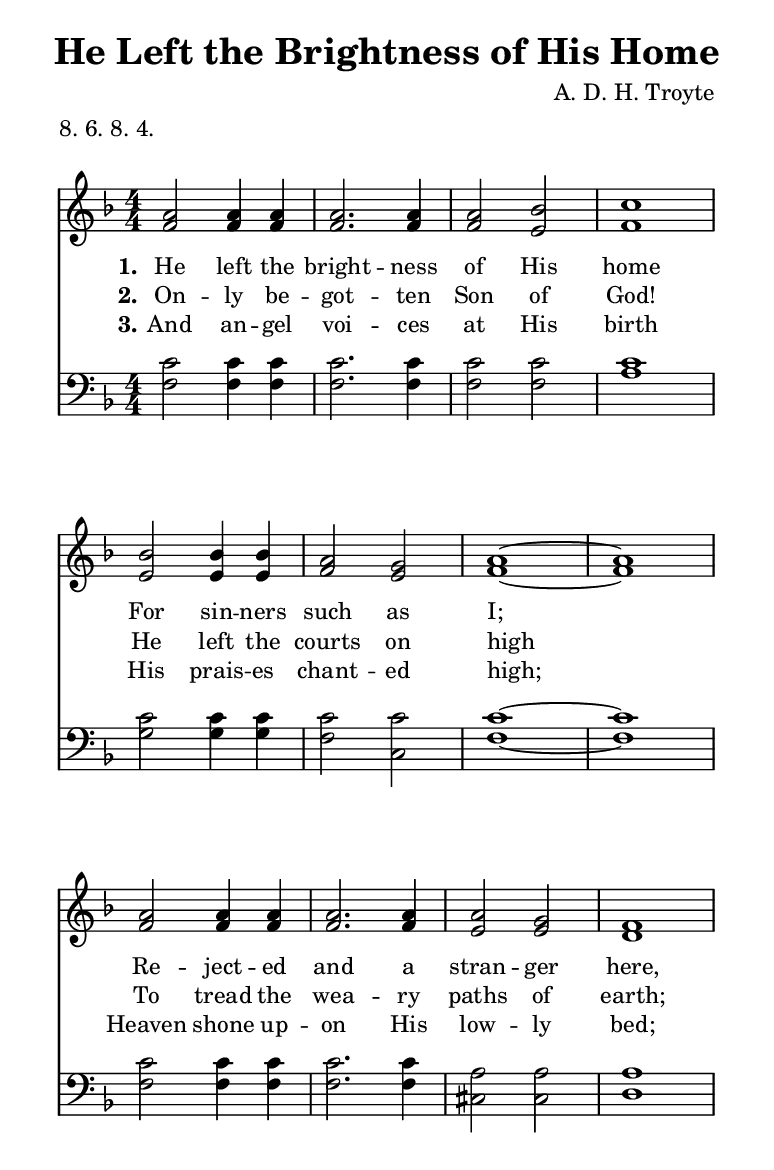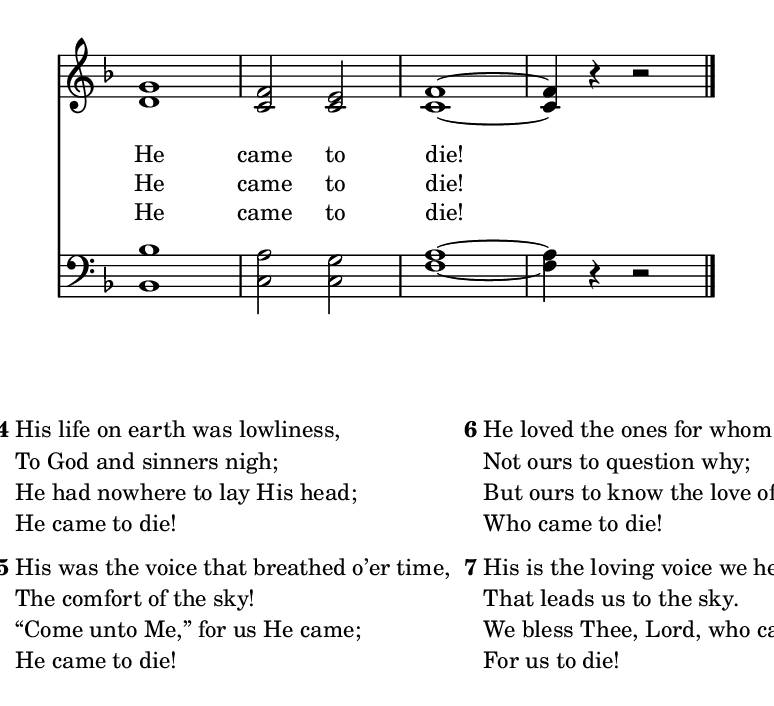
\include "common/global.ily"
\paper {
  \include "common/paper.ily"
  %ragged-bottom = ##t
  ragged-last-bottom = ##t
  %systems-per-page = ##f
  %page-count = ##f
  system-count = #(cond (is-eogsized 2) (#t #f))
}

\header{
  hymnnumber = "137"
  title = "He Left the Brightness of His Home"
  tunename = "Troyte (Adapted)" % original says "Troyte. Adpt."
  meter = "8. 6. 8. 4."
  %poet = ""
  composer = "A. D. H. Troyte"
  %copyright = ""
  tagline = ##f
}

% for fermata in MIDI
ta = { \tempo 2=80 }
tb = { \tempo 2=40 }

patternAA = { c2 c4 c4 | c2. c4 | c2 c2 | c1 }
patternBA = { c2 c4 c4 | c2 c2 | c1 ~ | c1 }
patternCA = { c1 | c2 c2 | c1 ~ | c4 c4 c2 }

global = {
  \include "common/overrides.ily"
  \override Staff.TimeSignature.style = #'numbered
  \time 4/4
  \override Score.MetronomeMark.transparent = ##t % hide all fermata changes too
  \ta
  \key f \major
  %\partial 4
  \autoBeamOff
}

notesSoprano = {
\global
\relative c'' {

  \changePitch \patternAA { a a a | a a | a bes | c }
  \changePitch \patternBA { bes bes bes | a g | a | a }
  \changePitch \patternAA { a a a | a a | a g | f }
  \changePitch \patternCA { g | f e | f f r r }

  \bar "|."

}
}

notesAlto = {
\global
\relative e' {

  \changePitch \patternAA { f f f | f f | f e | f }
  \changePitch \patternBA { e e e | f e | f | f }
  \changePitch \patternAA { f f f | f f | e e | d }
  \changePitch \patternCA { d | c c | c | c r r }

}
}

notesTenor = {
\global
\relative a {

  \changePitch \patternAA { c c c | c c | c c | c }
  \changePitch \patternBA { c c c | c c | c | c }
  \changePitch \patternAA { c c c | c c | a a | a }
  \changePitch \patternCA { bes | a g | a | a r r }

}
}

notesBass = {
\global
\relative f {

  \changePitch \patternAA { f f f | f f | f f | a }
  \changePitch \patternBA { g g g | f c | f | f }
  \changePitch \patternAA { f f f | f f | cis cis | d }
  \changePitch \patternCA { bes | c c | f | f r r }

}
}

wordsA = \lyricmode {
\set stanza = "1."

He left the bright -- ness of His home
For sin -- ners such as I;
Re -- ject -- ed and a stran -- ger here,
He came to die!

}

wordsB = \lyricmode {
\set stanza = "2."

On -- ly be -- got -- ten Son of God!
He left the courts on high
To tread the wea -- ry paths of earth;
He came to die!

}

wordsC = \lyricmode {
\set stanza = "3."

And an -- gel voi -- ces at His birth
His prais -- es chant -- ed high;
Heaven shone up -- on His low -- ly bed;
He came to die!

}

wordsD = \markuplist {

\line { His life on earth was lowliness, }
\line { To God and sinners nigh; }
\line { He had nowhere to lay His head; }
\line { He came to die! }

}

wordsE = \markuplist {

\line { His was the voice that breathed o’er time, }
\line { The comfort of the sky! }
\line { “Come unto Me,” for us He came; }
\line { He came to die! }

}

wordsF = \markuplist {

\line { He loved the ones for whom He died— }
\line { Not ours to question why; }
\line { But ours to know the love of Him, }
\line { Who came to die! }

}

wordsG = \markuplist {

\line { His is the loving voice we hear }
\line { That leads us to the sky. }
\line { We bless Thee, Lord, who came to earth }
\line { For us to die! }

}

\score {
  \context ChoirStaff <<
    \context Staff = upper <<
      \set Staff.autoBeaming = ##f
      \set ChoirStaff.systemStartDelimiter = #'SystemStartBar
      \set ChoirStaff.printPartCombineTexts = ##f
      \partcombine #'(2 . 9) \notesSoprano \notesAlto
      \context NullVoice = sopranos { \voiceOne << \notesSoprano >> }
      \context NullVoice = altos { \voiceTwo << \notesAlto >> }
      \context Lyrics = one   \lyricsto sopranos \wordsA
      \context Lyrics = two   \lyricsto sopranos \wordsB
      \context Lyrics = three \lyricsto sopranos \wordsC
    >>
    \context Staff = men <<
      \set Staff.autoBeaming = ##f
      \clef bass
      \set ChoirStaff.printPartCombineTexts = ##f
      \partcombine #'(2 . 9) \notesTenor \notesBass
      \context NullVoice = tenors { \voiceOne << \notesTenor >> }
      \context NullVoice = basses { \voiceTwo << \notesBass >> }
    >>
  >>
  \layout {
    \include "common/layout.ily"
  }
  \midi{
    \include "common/midi.ily"
  }
}

\noPageBreak

\markup { \fill-line {
  \hspace #0.1
  \column {
  \line{ \bold 4 \column { \wordsD } } \combine \null \vspace #0.4
  \line{ \bold 5 \column { \wordsE } }
  }
  \hspace #0.1
  \column {
  \line{ \bold 6 \column { \wordsF } } \combine \null \vspace #0.4
  \line{ \bold 7 \column { \wordsG } }
  }
  \hspace #0.1
} }

\version "2.19.49"  % necessary for upgrading to future LilyPond versions.

% vi:set et ts=2 sw=2 ai nocindent syntax=lilypond:
